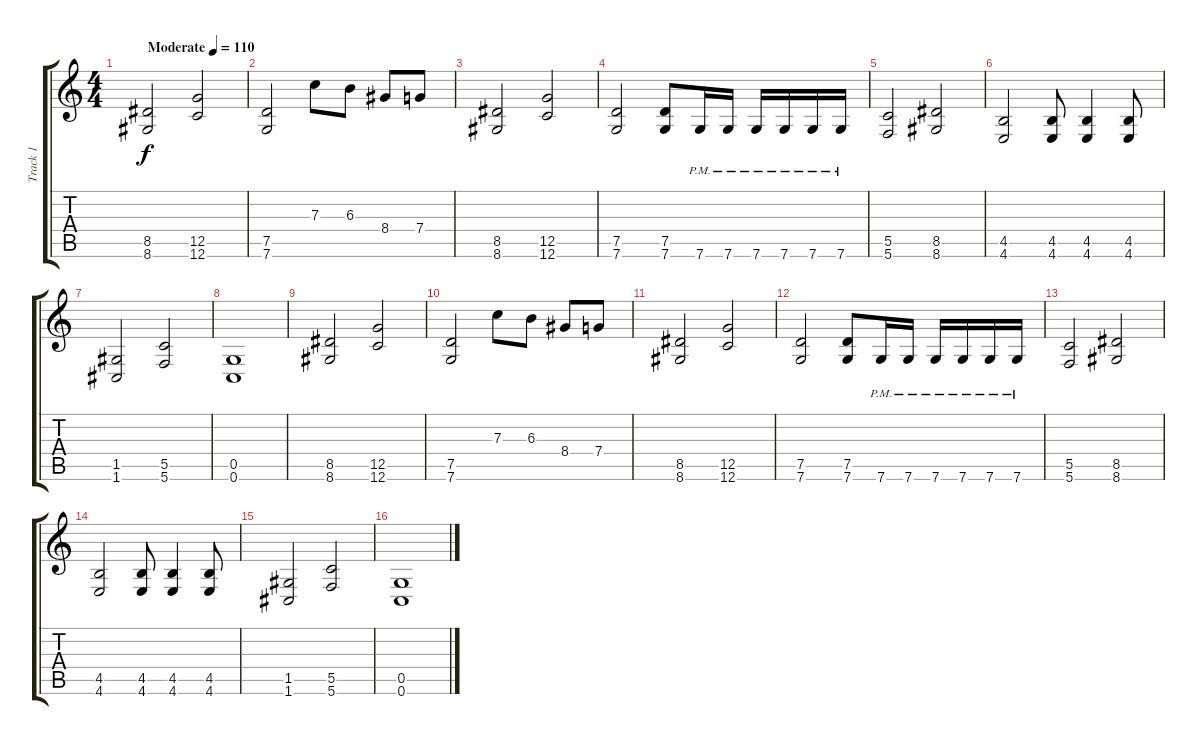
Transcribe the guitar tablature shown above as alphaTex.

\track ("Track 1" "Track 1") {instrument distortionguitar}
\staff {score tabs}
\tuning (D4 A3 F3 C3 G2 C2) {hide}
\ts (4 4)
\tempo (110 "Moderate")
\clef g2
\ks c
(8.5 8.6).2{dy f instrument distortionguitar} (12.5 12.6).2 |
(7.5 7.6).2 7.3.8 6.3.8 8.4.8 7.4.8 |
(8.5 8.6).2 (12.5 12.6).2 |
(7.5 7.6).2 (7.5 7.6).8 7.6{pm}.16 7.6{pm}.16 7.6{pm}.16 7.6{pm}.16 7.6{pm}.16 7.6{pm}.16 |
(5.5 5.6).2 (8.5 8.6).2 |
(4.5 4.6).2 (4.5 4.6).8 (4.5 4.6).4 (4.5 4.6).8 |
(1.5 1.6).2 (5.5 5.6).2 |
(0.5 0.6).1 |
(8.5 8.6).2 (12.5 12.6).2 |
(7.5 7.6).2 7.3.8 6.3.8 8.4.8 7.4.8 |
(8.5 8.6).2 (12.5 12.6).2 |
(7.5 7.6).2 (7.5 7.6).8 7.6{pm}.16 7.6{pm}.16 7.6{pm}.16 7.6{pm}.16 7.6{pm}.16 7.6{pm}.16 |
(5.5 5.6).2 (8.5 8.6).2 |
(4.5 4.6).2 (4.5 4.6).8 (4.5 4.6).4 (4.5 4.6).8 |
(1.5 1.6).2 (5.5 5.6).2 |
(0.5 0.6).1
